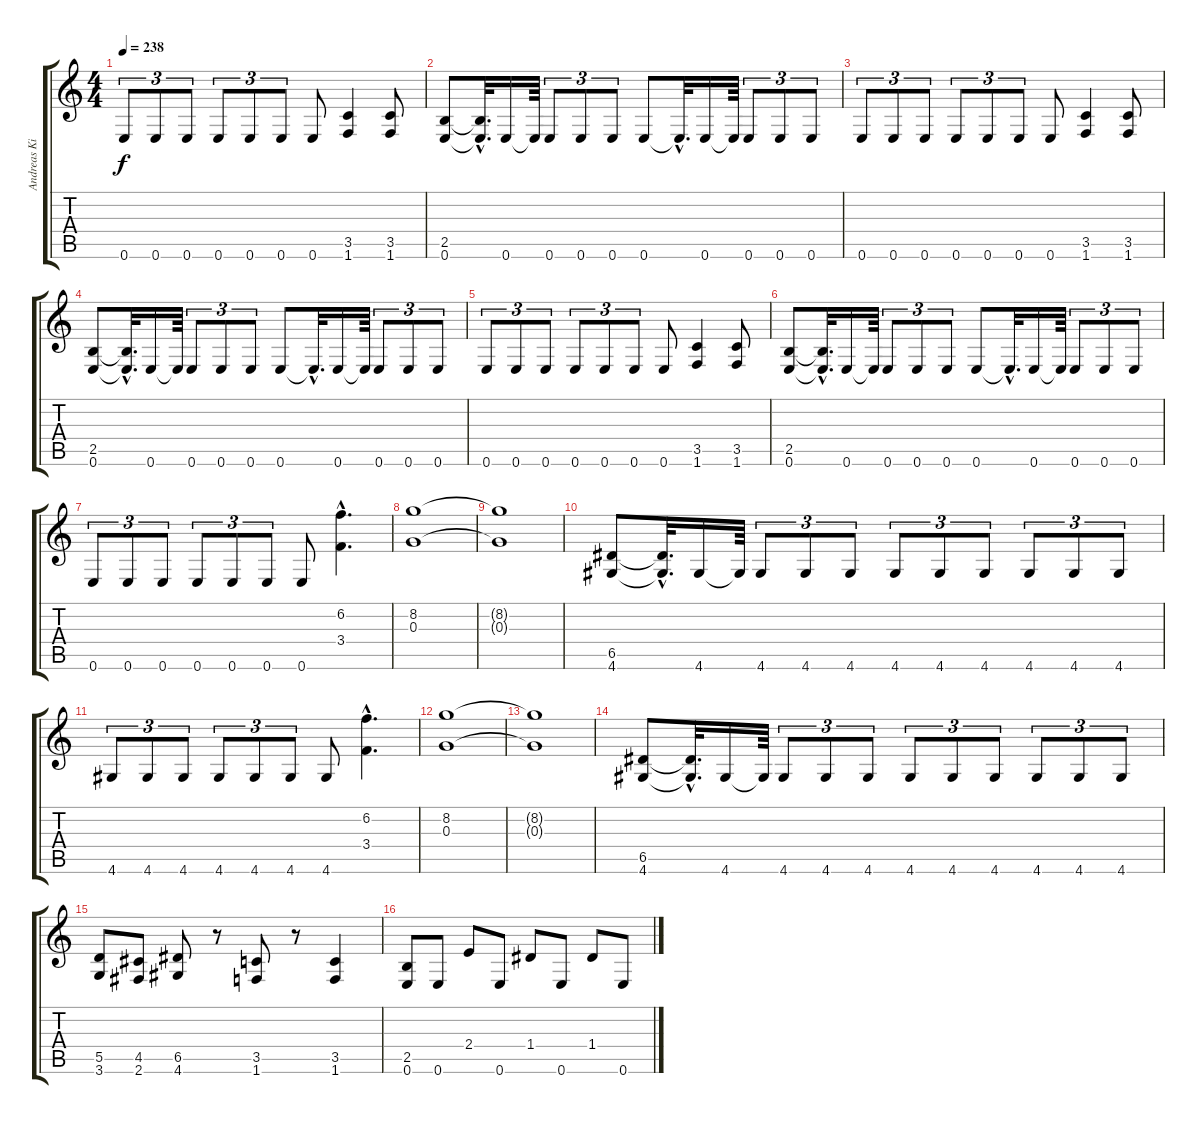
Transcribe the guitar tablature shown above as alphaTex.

\track ("Andreas Kisser" "Andreas Ki") {instrument distortionguitar}
\staff {score tabs}
\tuning (E4 B3 G3 D3 A2 E2) {hide}
\ts (4 4)
\tempo 238
\clef g2
\ks c
0.6.8{tu (3 2) dy f} 0.6.8{tu (3 2)} 0.6.8{tu (3 2)} 0.6.8{tu (3 2)} 0.6.8{tu (3 2)} 0.6.8{tu (3 2)} 0.6.8 (3.5 1.6).4 (3.5 1.6).8 |
(2.5 0.6).8 (2.5{hac t} 0.6{hac t}).32{d} 0.6.16 0.6{t}.64 0.6.8{tu (3 2)} 0.6.8{tu (3 2)} 0.6.8{tu (3 2)} 0.6.8 0.6{hac t}.32{d} 0.6.16 0.6{t}.64 0.6.8{tu (3 2)} 0.6.8{tu (3 2)} 0.6.8{tu (3 2)} |
0.6.8{tu (3 2)} 0.6.8{tu (3 2)} 0.6.8{tu (3 2)} 0.6.8{tu (3 2)} 0.6.8{tu (3 2)} 0.6.8{tu (3 2)} 0.6.8 (3.5 1.6).4 (3.5 1.6).8 |
(2.5 0.6).8 (2.5{hac t} 0.6{hac t}).32{d} 0.6.16 0.6{t}.64 0.6.8{tu (3 2)} 0.6.8{tu (3 2)} 0.6.8{tu (3 2)} 0.6.8 0.6{hac t}.32{d} 0.6.16 0.6{t}.64 0.6.8{tu (3 2)} 0.6.8{tu (3 2)} 0.6.8{tu (3 2)} |
0.6.8{tu (3 2)} 0.6.8{tu (3 2)} 0.6.8{tu (3 2)} 0.6.8{tu (3 2)} 0.6.8{tu (3 2)} 0.6.8{tu (3 2)} 0.6.8 (3.5 1.6).4 (3.5 1.6).8 |
(2.5 0.6).8 (2.5{hac t} 0.6{hac t}).32{d} 0.6.16 0.6{t}.64 0.6.8{tu (3 2)} 0.6.8{tu (3 2)} 0.6.8{tu (3 2)} 0.6.8 0.6{hac t}.32{d} 0.6.16 0.6{t}.64 0.6.8{tu (3 2)} 0.6.8{tu (3 2)} 0.6.8{tu (3 2)} |
0.6.8{tu (3 2)} 0.6.8{tu (3 2)} 0.6.8{tu (3 2)} 0.6.8{tu (3 2)} 0.6.8{tu (3 2)} 0.6.8{tu (3 2)} 0.6.8 (6.2{hac} 3.4{hac}).4{d} |
(8.2 0.3).1 |
(8.2{t} 0.3{t}).1 |
(6.5 4.6).8 (6.5{hac t} 4.6{hac t}).32{d} 4.6.16 4.6{t}.64 4.6.8{tu (3 2)} 4.6.8{tu (3 2)} 4.6.8{tu (3 2)} 4.6.8{tu (3 2)} 4.6.8{tu (3 2)} 4.6.8{tu (3 2)} 4.6.8{tu (3 2)} 4.6.8{tu (3 2)} 4.6.8{tu (3 2)} |
4.6.8{tu (3 2)} 4.6.8{tu (3 2)} 4.6.8{tu (3 2)} 4.6.8{tu (3 2)} 4.6.8{tu (3 2)} 4.6.8{tu (3 2)} 4.6.8 (6.2{hac} 3.4{hac}).4{d} |
(8.2 0.3).1 |
(8.2{t} 0.3{t}).1 |
(6.5 4.6).8 (6.5{hac t} 4.6{hac t}).32{d} 4.6.16 4.6{t}.64 4.6.8{tu (3 2)} 4.6.8{tu (3 2)} 4.6.8{tu (3 2)} 4.6.8{tu (3 2)} 4.6.8{tu (3 2)} 4.6.8{tu (3 2)} 4.6.8{tu (3 2)} 4.6.8{tu (3 2)} 4.6.8{tu (3 2)} |
(5.5 3.6).8 (4.5 2.6).8 (6.5 4.6).8 r.8 (3.5 1.6).8 r.8 (3.5 1.6).4 |
(2.5 0.6).8 0.6.8 2.4.8 0.6.8 1.4.8 0.6.8 1.4.8 0.6.8
